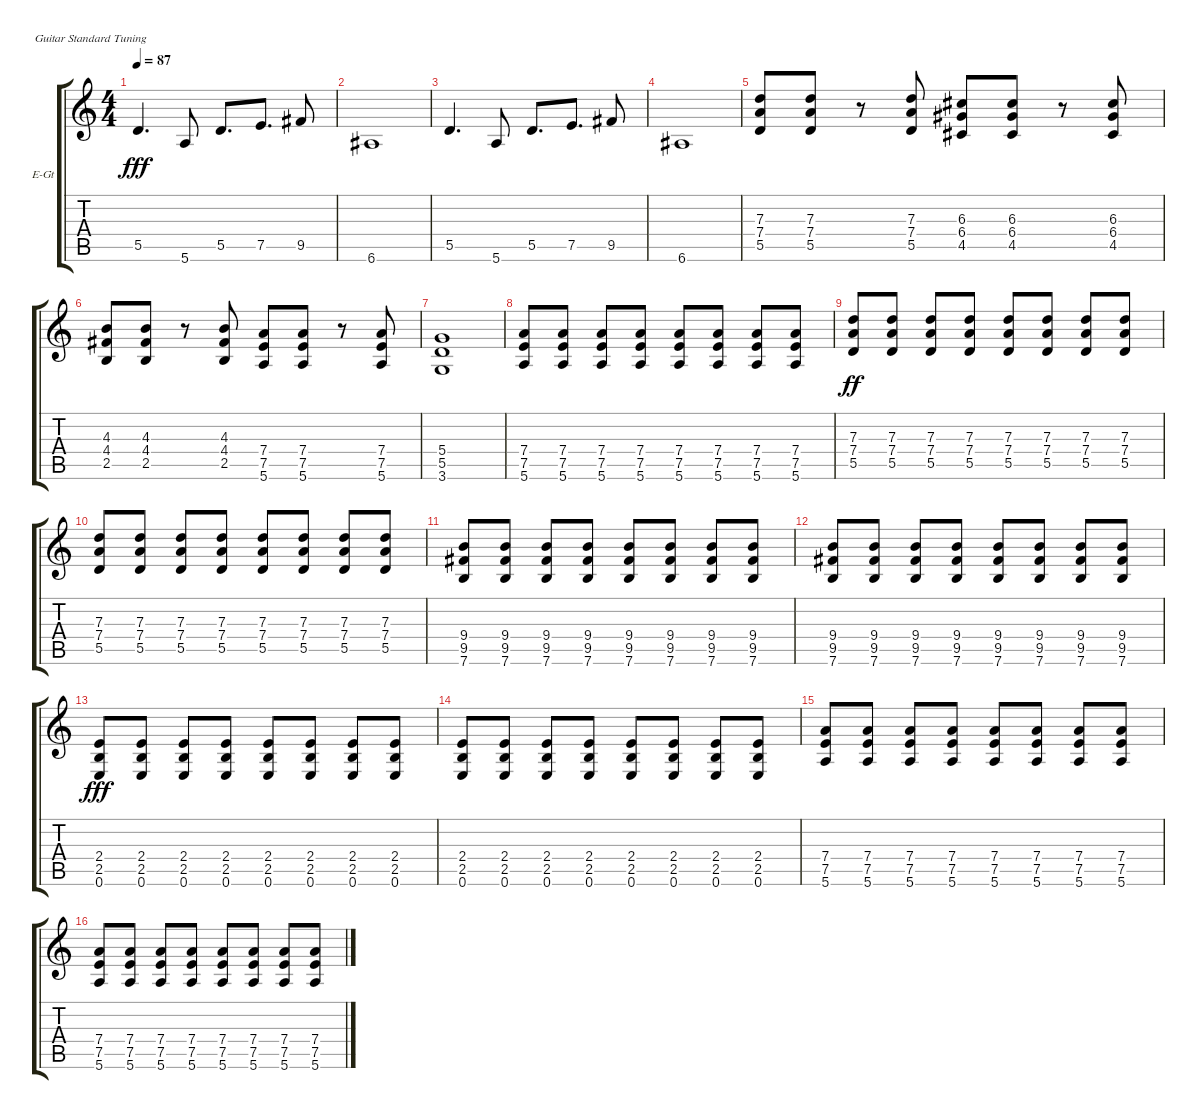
\bracketExtendMode groupsimilarinstruments
\firstSystemTrackNameOrientation horizontal
\otherSystemsTrackNameOrientation horizontal
\track ("Rhythms" "E-Gt") {instrument overdrivenguitar}
\staff {score tabs}
\tuning (E4 B3 G3 D3 A2 E2)
\ts (4 4)
\tempo 87
\clef g2
\ks c
5.5.4{d dy fff} 5.6.8 5.5.8{d} 7.5.8{d} 9.5.8 |
6.6.1 |
5.5.4{d} 5.6.8 5.5.8{d} 7.5.8{d} 9.5.8 |
6.6.1 |
(7.3 7.4 5.5).8 (7.3 7.4 5.5).8 r.8 (7.3 7.4 5.5).8 (6.3 6.4 4.5).8 (6.3 6.4 4.5).8 r.8 (6.3 6.4 4.5).8 |
(4.3 4.4 2.5).8 (4.3 4.4 2.5).8 r.8 (4.3 4.4 2.5).8 (7.4 7.5 5.6).8 (7.4 7.5 5.6).8 r.8 (7.4 7.5 5.6).8 |
(5.4 5.5 3.6).1 |
(7.4 7.5 5.6).8 (7.4 7.5 5.6).8 (7.4 7.5 5.6).8 (7.4 7.5 5.6).8 (7.4 7.5 5.6).8 (7.4 7.5 5.6).8 (7.4 7.5 5.6).8 (7.4 7.5 5.6).8 |
(7.3 7.4 5.5).8{dy ff} (7.3 7.4 5.5).8 (7.3 7.4 5.5).8 (7.3 7.4 5.5).8 (7.3 7.4 5.5).8 (7.3 7.4 5.5).8 (7.3 7.4 5.5).8 (7.3 7.4 5.5).8 |
(7.3 7.4 5.5).8 (7.3 7.4 5.5).8 (7.3 7.4 5.5).8 (7.3 7.4 5.5).8 (7.3 7.4 5.5).8 (7.3 7.4 5.5).8 (7.3 7.4 5.5).8 (7.3 7.4 5.5).8 |
(9.4 9.5 7.6).8 (9.4 9.5 7.6).8 (9.4 9.5 7.6).8 (9.4 9.5 7.6).8 (9.4 9.5 7.6).8 (9.4 9.5 7.6).8 (9.4 9.5 7.6).8 (9.4 9.5 7.6).8 |
(9.4 9.5 7.6).8 (9.4 9.5 7.6).8 (9.4 9.5 7.6).8 (9.4 9.5 7.6).8 (9.4 9.5 7.6).8 (9.4 9.5 7.6).8 (9.4 9.5 7.6).8 (9.4 9.5 7.6).8 |
(2.4 2.5 0.6).8{dy fff} (2.4 2.5 0.6).8 (2.4 2.5 0.6).8 (2.4 2.5 0.6).8 (2.4 2.5 0.6).8 (2.4 2.5 0.6).8 (2.4 2.5 0.6).8 (2.4 2.5 0.6).8 |
(2.4 2.5 0.6).8 (2.4 2.5 0.6).8 (2.4 2.5 0.6).8 (2.4 2.5 0.6).8 (2.4 2.5 0.6).8 (2.4 2.5 0.6).8 (2.4 2.5 0.6).8 (2.4 2.5 0.6).8 |
(7.4 7.5 5.6).8 (7.4 7.5 5.6).8 (7.4 7.5 5.6).8 (7.4 7.5 5.6).8 (7.4 7.5 5.6).8 (7.4 7.5 5.6).8 (7.4 7.5 5.6).8 (7.4 7.5 5.6).8 |
(7.4 7.5 5.6).8 (7.4 7.5 5.6).8 (7.4 7.5 5.6).8 (7.4 7.5 5.6).8 (7.4 7.5 5.6).8 (7.4 7.5 5.6).8 (7.4 7.5 5.6).8 (7.4 7.5 5.6).8
